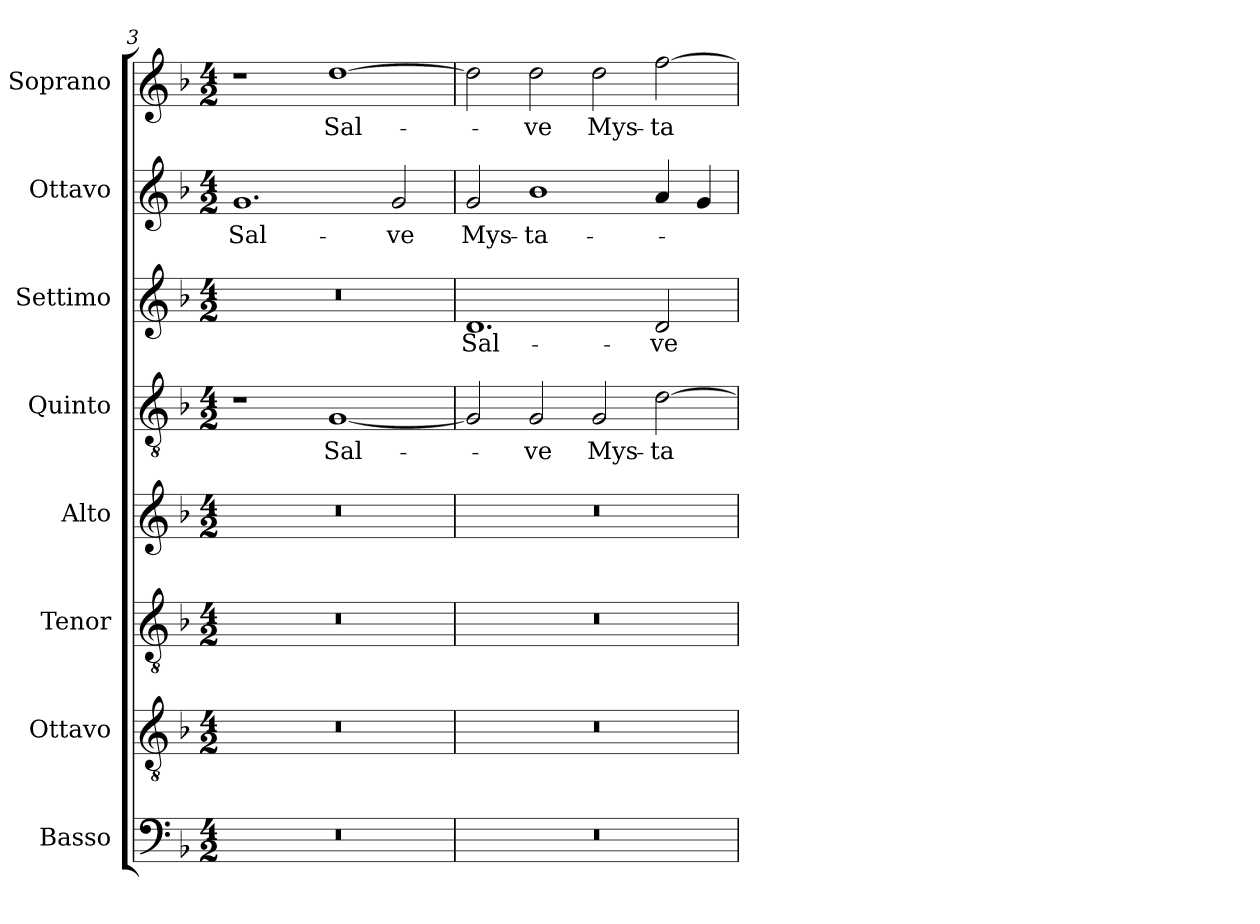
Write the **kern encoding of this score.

**kern	**kern	**kern	**kern	**kern	**text	**kern	**text	**kern	**text	**kern	**text
*part8	*part7	*part6	*part5	*part4	*part4	*part3	*part3	*part2	*part2	*part1	*part1
*staff8	*staff7	*staff6	*staff5	*staff4	*staff4	*staff3	*staff3	*staff2	*staff2	*staff1	*staff1
*I"Basso	*I"Ottavo	*I"Tenor	*I"Alto	*I"Quinto	*	*I"Settimo	*	*I"Ottavo	*	*I"Soprano	*
*I'B.	*I'Ot.	*I'T.	*I'A.	*I'Q.	*	*I'St.	*	*	*	*I'S.	*
*clefF4	*clefGv2	*clefGv2	*clefG2	*clefGv2	*	*clefG2	*	*clefG2	*	*clefG2	*
*	*ITrd7c12	*ITrd7c12	*	*ITrd7c12	*	*	*	*	*	*	*
*k[b-]	*k[b-]	*k[b-]	*k[b-]	*k[b-]	*	*k[b-]	*	*k[b-]	*	*k[b-]	*
*F:	*F:	*F:	*F:	*F:	*	*F:	*	*F:	*	*F:	*
*M4/2	*M4/2	*M4/2	*M4/2	*M4/2	*	*M4/2	*	*M4/2	*	*M4/2	*
=3	=3	=3	=3	=3	=3	=3	=3	=3	=3	=3	=3
!LO:N:vis=1	!LO:N:vis=1	!LO:N:vis=1	!LO:N:vis=1	!	!	!LO:N:vis=1	!	!	!	!	!
!	!	!	!	!	!	!	!	!	!LO:LY:b:color=#000000	!	!
0r	0r	0r	0r	1r	.	0r	.	1.gi	Sal-	1r	.
!	!	!	!	!	!LO:LY:b:color=#000000	!	!	!	!	!	!
!	!	!	!	!	!	!	!	!	!	!	!LO:LY:b:color=#000000
.	.	.	.	[1GGi	Sal-	.	.	.	.	[1ddi	Sal-
!	!	!	!	!	!	!	!	!	!LO:LY:b:color=#000000	!	!
.	.	.	.	.	.	.	.	2gi/	-ve	.	.
=4	=4	=4	=4	=4	=4	=4	=4	=4	=4	=4	=4
!LO:N:vis=1	!LO:N:vis=1	!LO:N:vis=1	!LO:N:vis=1	!	!	!	!	!	!	!	!
!	!	!	!	!	!	!	!LO:LY:b:color=#000000	!	!	!	!
!	!	!	!	!	!	!	!	!	!LO:LY:b:color=#000000	!	!
0r	0r	0r	0r	2GGi/]	.	1.di	Sal-	2gi/	Mys-	2ddi\]	.
!	!	!	!	!	!LO:LY:b:color=#000000	!	!	!	!	!	!
!	!	!	!	!	!	!	!	!	!LO:LY:b:color=#000000	!	!
!	!	!	!	!	!	!	!	!	!	!	!LO:LY:b:color=#000000
.	.	.	.	2GGi/	-ve	.	.	1b-i	-ta-	2ddi\	-ve
!	!	!	!	!	!LO:LY:b:color=#000000	!	!	!	!	!	!
!	!	!	!	!	!	!	!	!	!	!	!LO:LY:b:color=#000000
.	.	.	.	2GGi/	Mys-	.	.	.	.	2ddi\	Mys-
!	!	!	!	!	!LO:LY:b:color=#000000	!	!	!	!	!	!
!	!	!	!	!	!	!	!LO:LY:b:color=#000000	!	!	!	!
!	!	!	!	!	!	!	!	!	!	!	!LO:LY:b:color=#000000
.	.	.	.	[2Di\	-ta-	2di/	-ve	4ai/	.	[2ffi\	-ta-
.	.	.	.	.	.	.	.	4gi/	.	.	.
=	=	=	=	=	=	=	=	=	=	=	=
*-	*-	*-	*-	*-	*-	*-	*-	*-	*-	*-	*-
